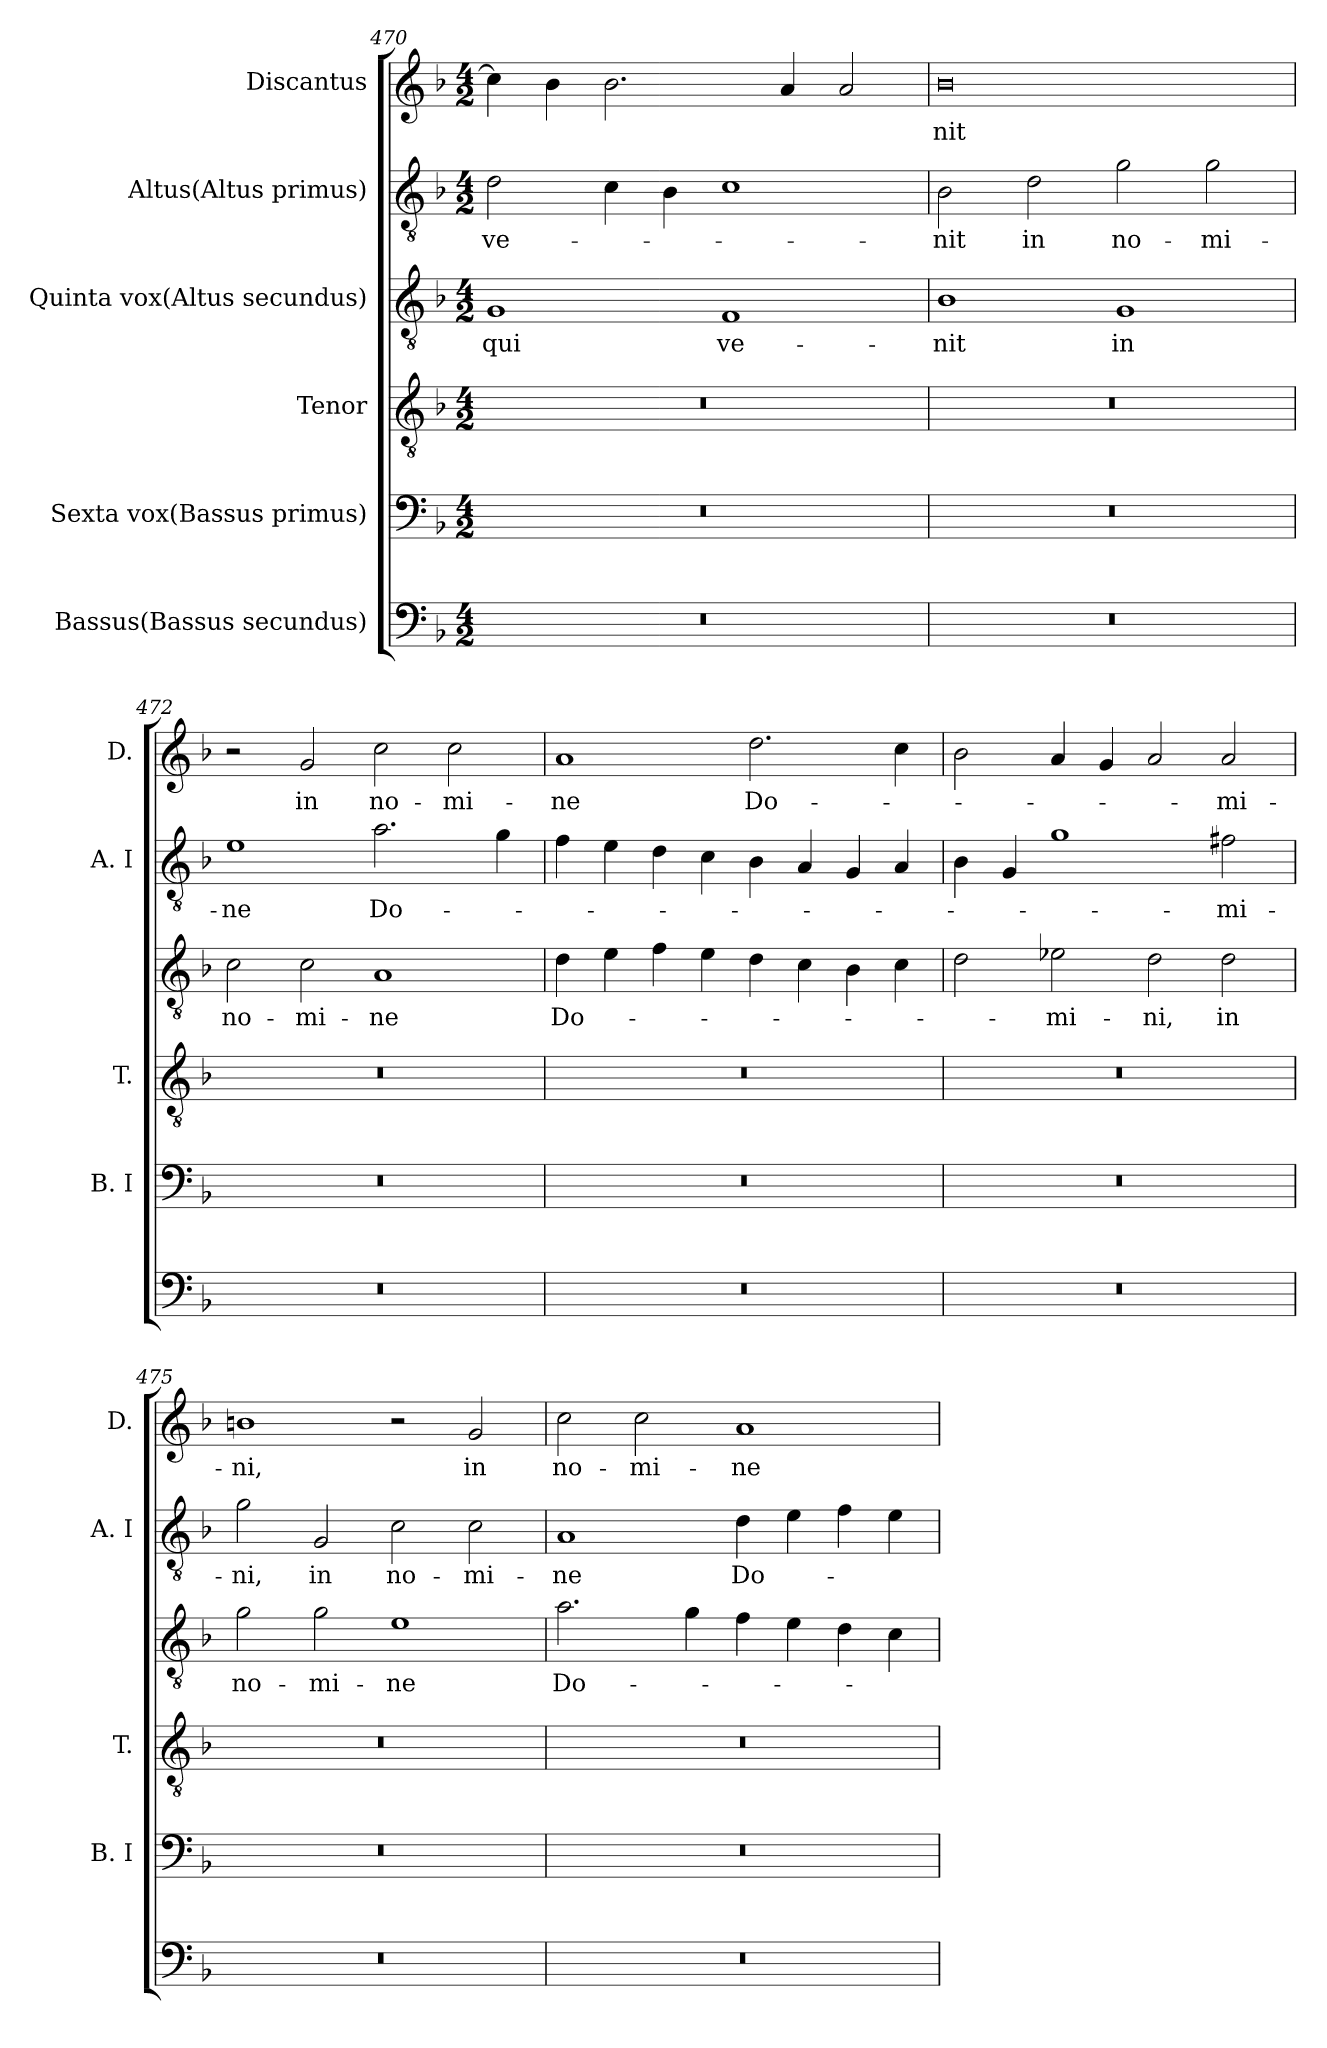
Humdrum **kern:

**kern	**kern	**kern	**kern	**text	**kern	**text	**kern	**text
*part6	*part5	*part4	*part3	*part3	*part2	*part2	*part1	*part1
*staff6	*staff5	*staff4	*staff3	*staff3	*staff2	*staff2	*staff1	*staff1
*I"Bassus(Bassus secundus)	*I"Sexta vox(Bassus primus)	*I"Tenor	*I"Quinta vox(Altus secundus)	*	*I"Altus(Altus primus)	*	*I"Discantus	*
*	*I'B. I	*I'T.	*	*	*I'A. I	*	*I'D.	*
*clefF4	*clefF4	*clefGv2	*clefGv2	*	*clefGv2	*	*clefG2	*
*	*	*ITrd7c12	*ITrd7c12	*	*ITrd7c12	*	*	*
*k[b-]	*k[b-]	*k[b-]	*k[b-]	*	*k[b-]	*	*k[b-]	*
*d:	*d:	*d:	*d:	*	*d:	*	*d:	*
*M4/2	*M4/2	*M4/2	*M4/2	*	*M4/2	*	*M4/2	*
=470	=470	=470	=470	=470	=470	=470	=470	=470
!LO:N:vis=1	!LO:N:vis=1	!LO:N:vis=1	!	!LO:LY:b	!	!LO:LY:b	!	!
0r	0r	0r	1GG	qui	2D\	ve-	4cc\]	.
.	.	.	.	.	.	.	4b-\	.
.	.	.	.	.	4C\	.	2.b-\	.
.	.	.	.	.	4BB-\	.	.	.
!	!	!	!	!LO:LY:b	!	!	!	!
.	.	.	1FF	ve-	1C	.	.	.
.	.	.	.	.	.	.	4a/	.
.	.	.	.	.	.	.	2a/	.
=471	=471	=471	=471	=471	=471	=471	=471	=471
!LO:N:vis=1	!LO:N:vis=1	!LO:N:vis=1	!	!LO:LY:b	!	!LO:LY:b	!	!LO:LY:b
0r	0r	0r	1BB-	-nit	2BB-\	-nit	0b-	-nit
!	!	!	!	!	!	!LO:LY:b	!	!
.	.	.	.	.	2D\	in	.	.
!	!	!	!	!LO:LY:b	!	!LO:LY:b	!	!
.	.	.	1GG	in	2G\	no-	.	.
!	!	!	!	!	!	!LO:LY:b	!	!
.	.	.	.	.	2G\	-mi-	.	.
!!LO:LB:g=z
=472	=472	=472	=472	=472	=472	=472	=472	=472
!LO:N:vis=1	!LO:N:vis=1	!LO:N:vis=1	!	!LO:LY:b	!	!LO:LY:b	!	!
0r	0r	0r	2C\	no-	1E	-ne	2r	.
!	!	!	!	!LO:LY:b	!	!	!	!LO:LY:b
.	.	.	2C\	-mi-	.	.	2g/	in
!	!	!	!	!LO:LY:b	!	!LO:LY:b	!	!LO:LY:b
.	.	.	1AA	-ne	2.A\	Do-	2cc\	no-
!	!	!	!	!	!	!	!	!LO:LY:b
.	.	.	.	.	.	.	2cc\	-mi-
.	.	.	.	.	4G\	.	.	.
=473	=473	=473	=473	=473	=473	=473	=473	=473
!LO:N:vis=1	!LO:N:vis=1	!LO:N:vis=1	!	!LO:LY:b	!	!	!	!LO:LY:b
0r	0r	0r	4D\	Do-	4F\	.	1a	-ne
.	.	.	4E\	.	4E\	.	.	.
.	.	.	4F\	.	4D\	.	.	.
.	.	.	4E\	.	4C\	.	.	.
!	!	!	!	!	!	!	!	!LO:LY:b
.	.	.	4D\	.	4BB-\	.	2.dd\	Do-
.	.	.	4C\	.	4AA/	.	.	.
.	.	.	4BB-\	.	4GG/	.	.	.
.	.	.	4C\	.	4AA/	.	4cc\	.
=474	=474	=474	=474	=474	=474	=474	=474	=474
!LO:N:vis=1	!LO:N:vis=1	!LO:N:vis=1	!	!	!	!	!	!
0r	0r	0r	2D\	.	4BB-\	.	2b-\	.
.	.	.	.	.	4GG/	.	.	.
!	!	!	!	!LO:LY:b	!	!	!	!
.	.	.	2E-X\	-mi-	1G	.	4a/	.
.	.	.	.	.	.	.	4g/	.
!	!	!	!	!LO:LY:b	!	!	!	!
.	.	.	2D\	-ni,	.	.	2a/	.
!	!	!	!	!LO:LY:b	!	!LO:LY:b	!	!LO:LY:b
.	.	.	2D\	in	2F#X\	-mi-	2a/	-mi-
=475	=475	=475	=475	=475	=475	=475	=475	=475
!LO:N:vis=1	!LO:N:vis=1	!LO:N:vis=1	!	!LO:LY:b	!	!LO:LY:b	!	!LO:LY:b
0r	0r	0r	2G\	no-	2G\	-ni,	1bn	-ni,
!	!	!	!	!LO:LY:b	!	!LO:LY:b	!	!
.	.	.	2G\	-mi-	2GG/	in	.	.
!	!	!	!	!LO:LY:b	!	!LO:LY:b	!	!
.	.	.	1E	-ne	2C\	no-	2r	.
!	!	!	!	!	!	!LO:LY:b	!	!LO:LY:b
.	.	.	.	.	2C\	-mi-	2g/	in
=476	=476	=476	=476	=476	=476	=476	=476	=476
!LO:N:vis=1	!LO:N:vis=1	!LO:N:vis=1	!	!LO:LY:b	!	!LO:LY:b	!	!LO:LY:b
0r	0r	0r	2.A\	Do-	1AA	-ne	2cc\	no-
!	!	!	!	!	!	!	!	!LO:LY:b
.	.	.	.	.	.	.	2cc\	-mi-
.	.	.	4G\	.	.	.	.	.
!	!	!	!	!	!	!LO:LY:b	!	!LO:LY:b
.	.	.	4F\	.	4D\	Do-	1a	-ne
.	.	.	4E\	.	4E\	.	.	.
.	.	.	4D\	.	4F\	.	.	.
.	.	.	4C\	.	4E\	.	.	.
=	=	=	=	=	=	=	=	=
*-	*-	*-	*-	*-	*-	*-	*-	*-
